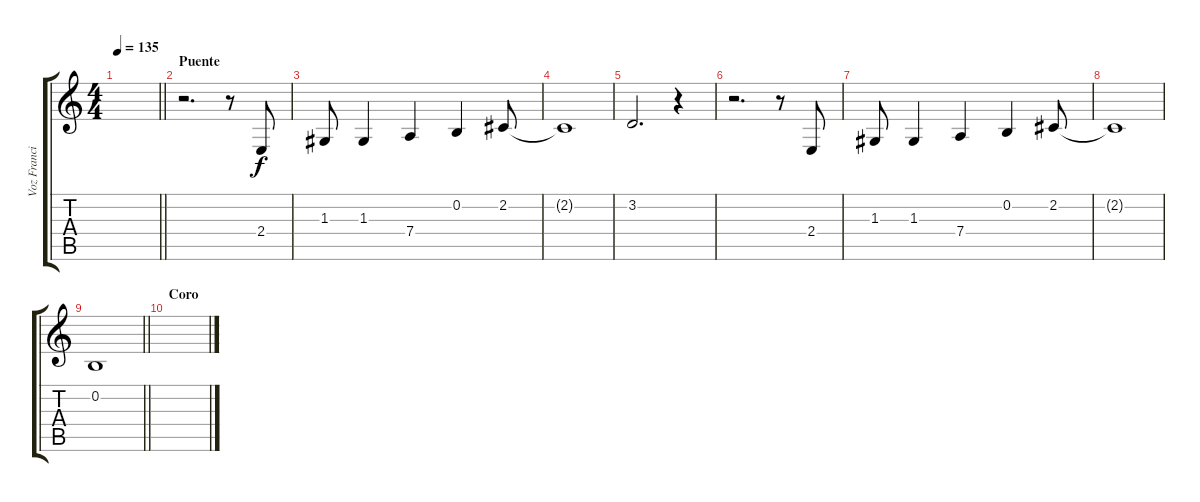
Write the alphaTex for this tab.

\track ("Voz Francis" "Voz Franci") {instrument accordion}
\staff {score tabs}
\tuning (E4 B3 G3 D3 A2 E2) {hide}
\ts (4 4)
\tempo 135
\clef g2
\barLineRight lightlight
\ks c
|
\section ("" "Puente")
r.2{d} r.8 2.4.8 |
1.3.8 1.3.4 7.4.4 0.2.4 2.2.8 |
2.2{t}.1 |
3.2.2{d} r.4 |
r.2{d} r.8 2.4.8 |
1.3.8 1.3.4 7.4.4 0.2.4 2.2.8 |
2.2{t}.1 |
\barLineRight lightlight
0.2.1 |
\section ("" "Coro")
